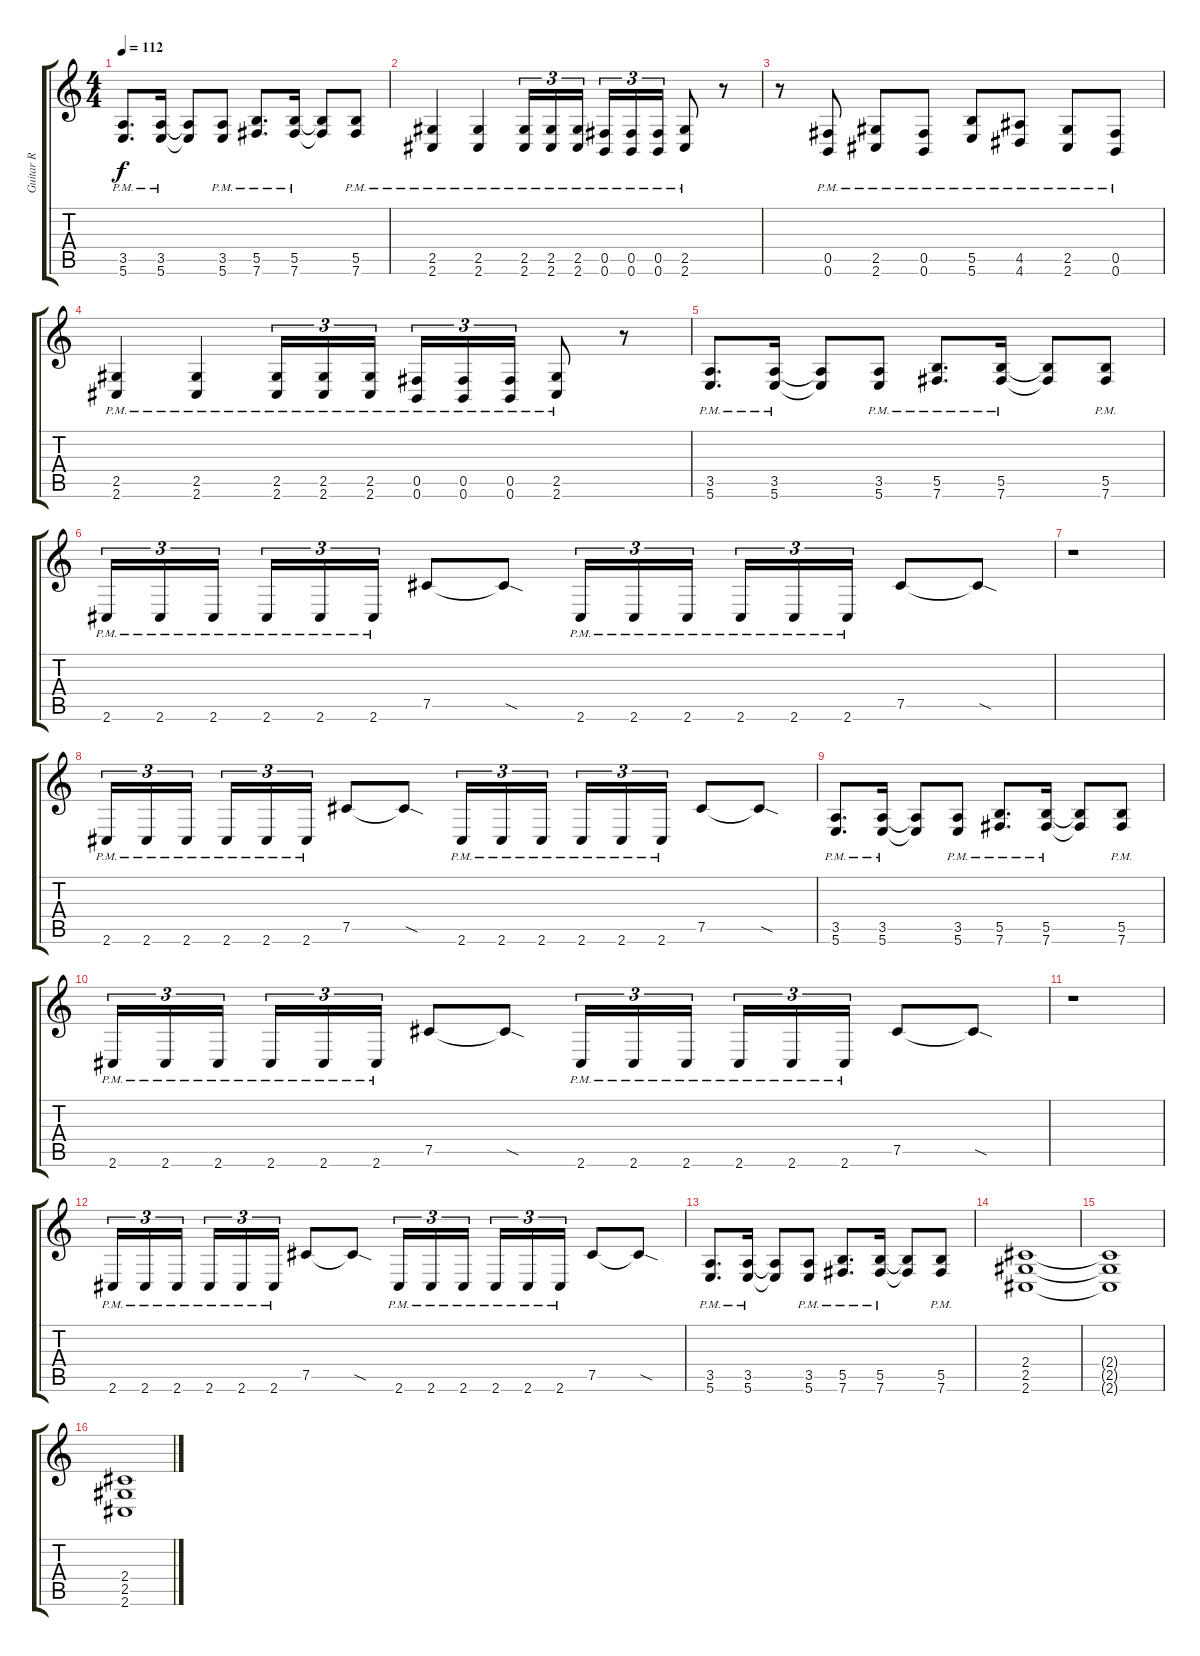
\track ("Guitar R" "Guitar R") {instrument distortionguitar}
\staff {score tabs}
\tuning (Db4 Ab3 E3 B2 Gb2 B1) {hide}
\ts (4 4)
\tempo 112
\clef g2
\ks c
(3.5{pm} 5.6{pm}).8{d dy f} (3.5{pm} 5.6{pm}).16 (3.5{t} 5.6{t}).8 (3.5{pm} 5.6{pm}).8 (5.5{pm} 7.6{pm}).8{d} (5.5{pm} 7.6{pm}).16 (5.5{t} 7.6{t}).8 (5.5{pm} 7.6{pm}).8 |
(2.5{pm} 2.6{pm}).4 (2.5{pm} 2.6{pm}).4 (2.5{pm} 2.6{pm}).16{tu (3 2)} (2.5{pm} 2.6{pm}).16{tu (3 2)} (2.5{pm} 2.6{pm}).16{tu (3 2) beam splitsecondary} (0.5{pm} 0.6{pm}).16{tu (3 2)} (0.5{pm} 0.6{pm}).16{tu (3 2)} (0.5{pm} 0.6{pm}).16{tu (3 2)} (2.5{pm} 2.6{pm}).8 r.8 |
r.8 (0.5{pm} 0.6{pm}).8 (2.5{pm} 2.6{pm}).8 (0.5{pm} 0.6{pm}).8 (5.5{pm} 5.6{pm}).8 (4.5{pm} 4.6{pm}).8 (2.5{pm} 2.6{pm}).8 (0.5{pm} 0.6{pm}).8 |
(2.5{pm} 2.6{pm}).4 (2.5{pm} 2.6{pm}).4 (2.5{pm} 2.6{pm}).16{tu (3 2)} (2.5{pm} 2.6{pm}).16{tu (3 2)} (2.5{pm} 2.6{pm}).16{tu (3 2) beam splitsecondary} (0.5{pm} 0.6{pm}).16{tu (3 2)} (0.5{pm} 0.6{pm}).16{tu (3 2)} (0.5{pm} 0.6{pm}).16{tu (3 2)} (2.5{pm} 2.6{pm}).8 r.8 |
(3.5{pm} 5.6{pm}).8{d} (3.5{pm} 5.6{pm}).16 (3.5{t} 5.6{t}).8 (3.5{pm} 5.6{pm}).8 (5.5{pm} 7.6{pm}).8{d} (5.5{pm} 7.6{pm}).16 (5.5{t} 7.6{t}).8 (5.5{pm} 7.6{pm}).8 |
2.6{pm}.16{tu (3 2)} 2.6{pm}.16{tu (3 2)} 2.6{pm}.16{tu (3 2) beam splitsecondary} 2.6{pm}.16{tu (3 2)} 2.6{pm}.16{tu (3 2)} 2.6{pm}.16{tu (3 2)} 7.5.8 7.5{sod t}.8 2.6{pm}.16{tu (3 2)} 2.6{pm}.16{tu (3 2)} 2.6{pm}.16{tu (3 2) beam splitsecondary} 2.6{pm}.16{tu (3 2)} 2.6{pm}.16{tu (3 2)} 2.6{pm}.16{tu (3 2)} 7.5.8 7.5{sod t}.8 |
r.1 |
2.6{pm}.16{tu (3 2)} 2.6{pm}.16{tu (3 2)} 2.6{pm}.16{tu (3 2) beam splitsecondary} 2.6{pm}.16{tu (3 2)} 2.6{pm}.16{tu (3 2)} 2.6{pm}.16{tu (3 2)} 7.5.8 7.5{sod t}.8 2.6{pm}.16{tu (3 2)} 2.6{pm}.16{tu (3 2)} 2.6{pm}.16{tu (3 2) beam splitsecondary} 2.6{pm}.16{tu (3 2)} 2.6{pm}.16{tu (3 2)} 2.6{pm}.16{tu (3 2)} 7.5.8 7.5{sod t}.8 |
(3.5{pm} 5.6{pm}).8{d} (3.5{pm} 5.6{pm}).16 (3.5{t} 5.6{t}).8 (3.5{pm} 5.6{pm}).8 (5.5{pm} 7.6{pm}).8{d} (5.5{pm} 7.6{pm}).16 (5.5{t} 7.6{t}).8 (5.5{pm} 7.6{pm}).8 |
2.6{pm}.16{tu (3 2)} 2.6{pm}.16{tu (3 2)} 2.6{pm}.16{tu (3 2) beam splitsecondary} 2.6{pm}.16{tu (3 2)} 2.6{pm}.16{tu (3 2)} 2.6{pm}.16{tu (3 2)} 7.5.8 7.5{sod t}.8 2.6{pm}.16{tu (3 2)} 2.6{pm}.16{tu (3 2)} 2.6{pm}.16{tu (3 2) beam splitsecondary} 2.6{pm}.16{tu (3 2)} 2.6{pm}.16{tu (3 2)} 2.6{pm}.16{tu (3 2)} 7.5.8 7.5{sod t}.8 |
r.1 |
2.6{pm}.16{tu (3 2)} 2.6{pm}.16{tu (3 2)} 2.6{pm}.16{tu (3 2) beam splitsecondary} 2.6{pm}.16{tu (3 2)} 2.6{pm}.16{tu (3 2)} 2.6{pm}.16{tu (3 2)} 7.5.8 7.5{sod t}.8 2.6{pm}.16{tu (3 2)} 2.6{pm}.16{tu (3 2)} 2.6{pm}.16{tu (3 2) beam splitsecondary} 2.6{pm}.16{tu (3 2)} 2.6{pm}.16{tu (3 2)} 2.6{pm}.16{tu (3 2)} 7.5.8 7.5{sod t}.8 |
(3.5{pm} 5.6{pm}).8{d} (3.5{pm} 5.6{pm}).16 (3.5{t} 5.6{t}).8 (3.5{pm} 5.6{pm}).8 (5.5{pm} 7.6{pm}).8{d} (5.5{pm} 7.6{pm}).16 (5.5{t} 7.6{t}).8 (5.5{pm} 7.6{pm}).8 |
(2.4 2.5 2.6).1 |
(2.4{t} 2.5{t} 2.6{t}).1 |
(2.4 2.5 2.6).1
